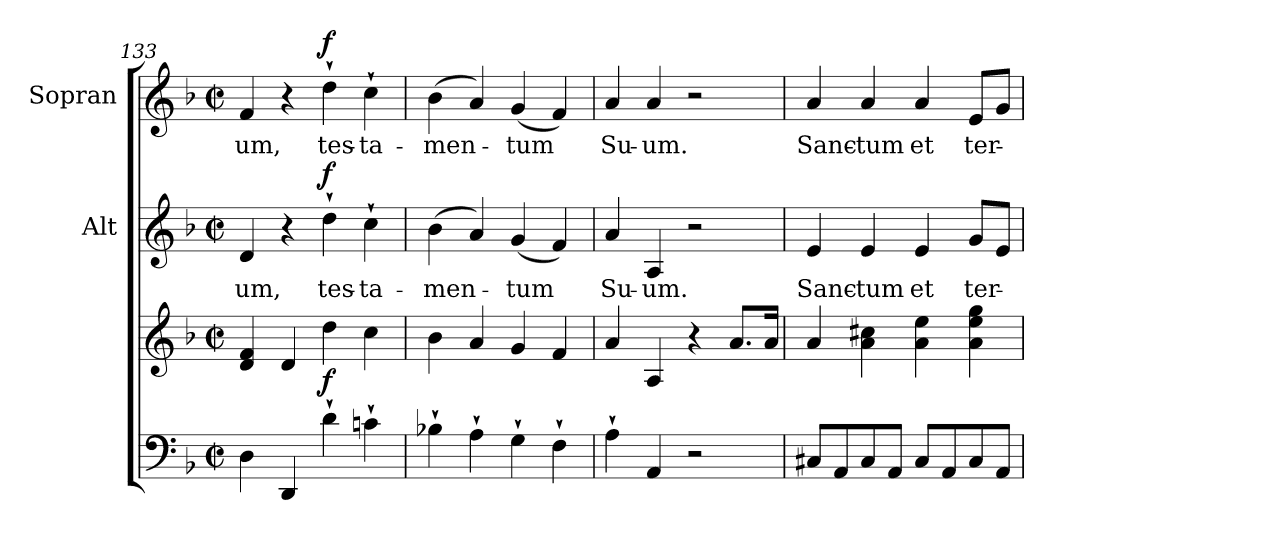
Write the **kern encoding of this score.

**kern	**kern	**dynam	**kern	**text	**dynam	**kern	**text	**dynam
*part3	*part3	*part3	*part2	*part2	*part2	*part1	*part1	*part1
*staff4	*staff3	*staff3/4	*staff2	*staff2	*staff2	*staff1	*staff1	*staff1
*	*	*	*I"Alt	*	*	*I"Sopran	*	*
*	*	*	*I'A.	*	*	*I'S.	*	*
*clefF4	*clefG2	*	*clefG2	*	*	*clefG2	*	*
*k[b-]	*k[b-]	*	*k[b-]	*	*	*k[b-]	*	*
*F:	*F:	*	*F:	*	*	*F:	*	*
*M2/2	*M2/2	*	*M2/2	*	*	*M2/2	*	*
*met(c|)	*met(c|)	*	*met(c|)	*	*	*met(c|)	*	*
=133	=133	=133	=133	=133	=133	=133	=133	=133
!	!	!	!	!LO:LY:b	!	!	!LO:LY:b	!
4D\	4d/ 4f/	.	4d/	-um,	.	4f/	-um,	.
4DD/	4d/	.	4r	.	.	4r	.	.
!	!	!LO:DY:b	!	!LO:LY:b	!LO:DY:a	!	!LO:LY:b	!LO:DY:a
4d`>\	4dd\	f	4dd`>\	tes-	f	4dd`>\	tes-	f
!	!	!	!	!LO:LY:b	!	!	!LO:LY:b	!
4cn`>\	4cc\	.	4cc`>\	-ta-	.	4cc`>\	-ta-	.
=134	=134	=134	=134	=134	=134	=134	=134	=134
!	!	!	!	!LO:LY:b	!	!	!LO:LY:b	!
4B-X`>\	4b-\	.	(>4b-\	-men-	.	(>4b-\	-men-	.
4A`>\	4a/	.	4a/)	.	.	4a/)	.	.
!	!	!	!	!LO:LY:b	!	!	!LO:LY:b	!
4G`>\	4g/	.	(<4g/	-tum	.	(<4g/	-tum	.
4F`>\	4f/	.	4f/)	.	.	4f/)	.	.
!!LO:PB:g=z
=135	=135	=135	=135	=135	=135	=135	=135	=135
!	!	!	!	!LO:LY:b	!	!	!LO:LY:b	!
4A`>\	4a/	.	4a/	Su-	.	4a/	Su-	.
!	!	!	!	!LO:LY:b	!	!	!LO:LY:b	!
4AA/	4A/	.	4A/	-um.	.	4a/	-um.	.
2r	4r	.	2r	.	.	2r	.	.
.	8.a/L	.	.	.	.	.	.	.
.	16a/Jk	.	.	.	.	.	.	.
=136	=136	=136	=136	=136	=136	=136	=136	=136
!	!	!	!	!LO:LY:b	!	!	!LO:LY:b	!
8C#X/L	4a/	.	4e/	Sanc-	.	4a/	Sanc-	.
8AA/	.	.	.	.	.	.	.	.
!	!	!	!	!LO:LY:b	!	!	!LO:LY:b	!
8C#/	4a\ 4cc#X\	.	4e/	-tum	.	4a/	-tum	.
8AA/J	.	.	.	.	.	.	.	.
!	!	!	!	!LO:LY:b	!	!	!LO:LY:b	!
8C#/L	4a\ 4ee\	.	4e/	et	.	4a/	et	.
8AA/	.	.	.	.	.	.	.	.
!	!	!	!	!LO:LY:b	!	!	!LO:LY:b	!
8C#/	4a\ 4ee\ 4gg\	.	8g/L	ter-	.	8e/L	ter-	.
8AA/J	.	.	8e/J	.	.	8g/J	.	.
=	=	=	=	=	=	=	=	=
*-	*-	*-	*-	*-	*-	*-	*-	*-
